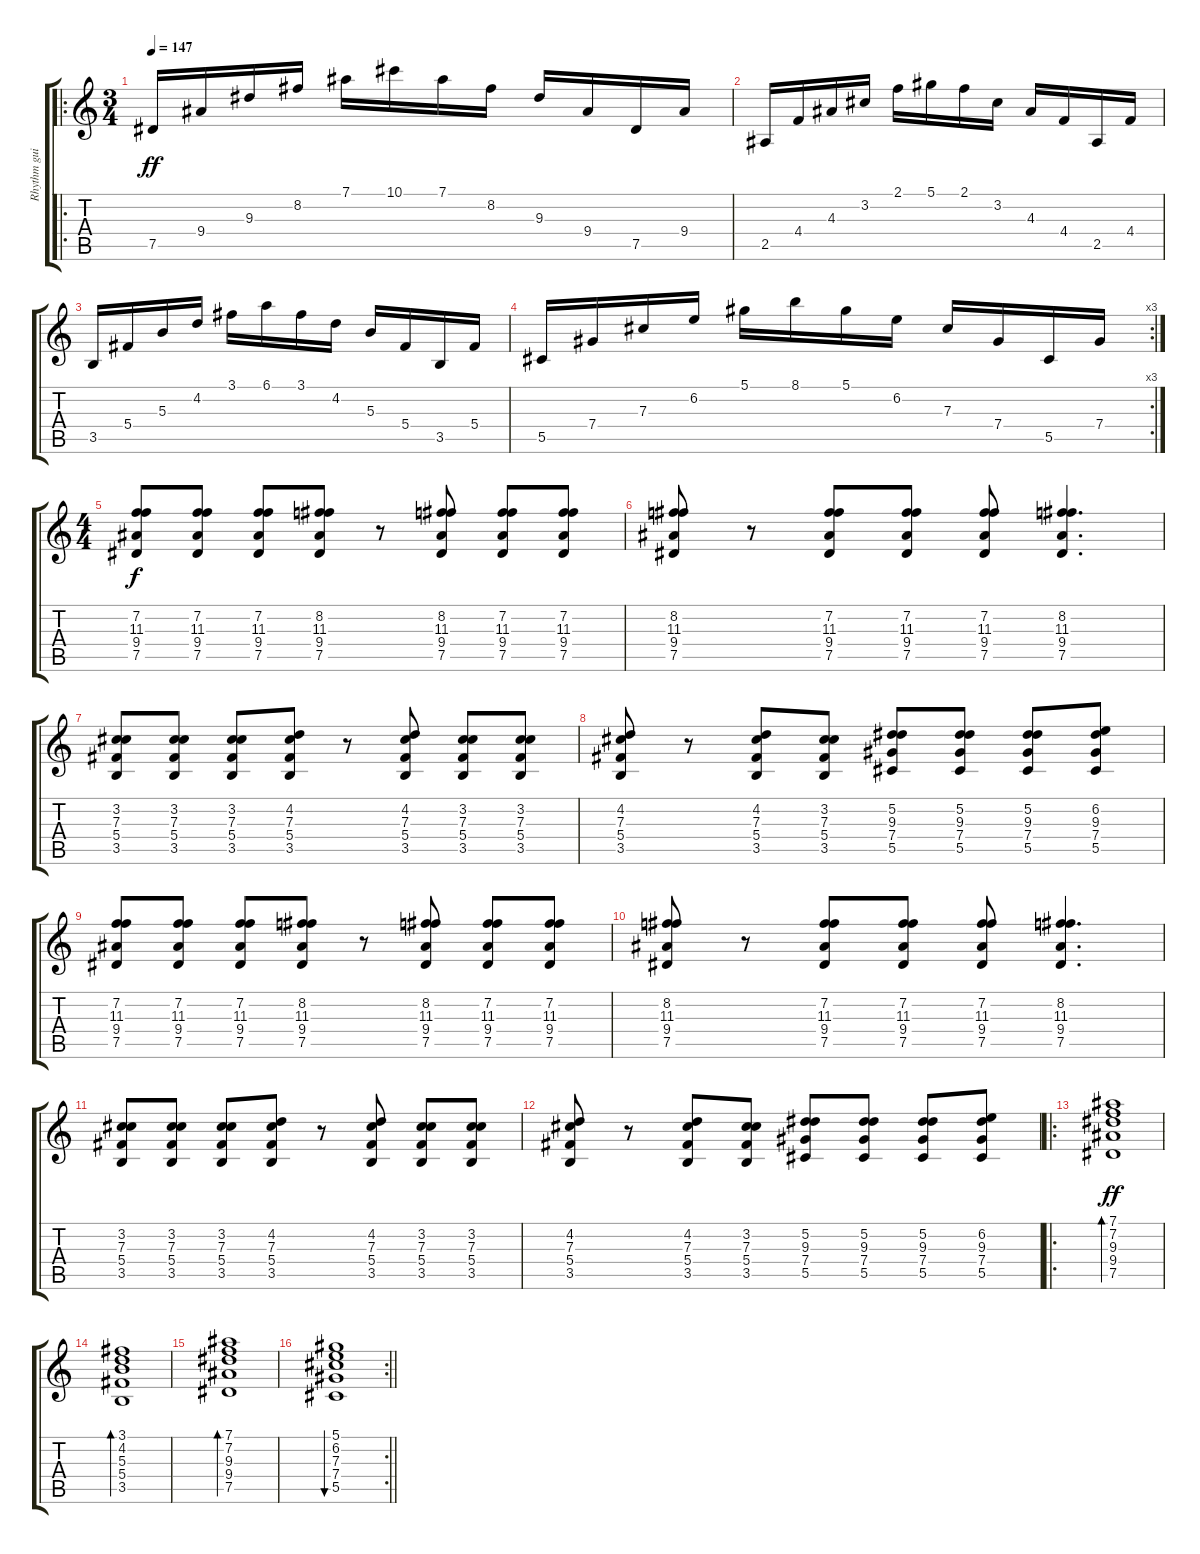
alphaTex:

\track ("Rhythm guitar" "Rhythm gui") {instrument distortionguitar}
\staff {score tabs}
\tuning (Eb4 Bb3 Gb3 Db3 Ab2 Eb2) {hide}
\ro
\ts (3 4)
\tempo 147
\clef g2
\ks c
7.5.16{dy ff} 9.4.16 9.3.16 8.2.16 7.1.16 10.1.16 7.1.16 8.2.16 9.3.16 9.4.16 7.5.16 9.4.16 |
2.5.16 4.4.16 4.3.16 3.2.16 2.1.16 5.1.16 2.1.16 3.2.16 4.3.16 4.4.16 2.5.16 4.4.16 |
3.5.16 5.4.16 5.3.16 4.2.16 3.1.16 6.1.16 3.1.16 4.2.16 5.3.16 5.4.16 3.5.16 5.4.16 |
\rc 3
5.5.16 7.4.16 7.3.16 6.2.16 5.1.16 8.1.16 5.1.16 6.2.16 7.3.16 7.4.16 5.5.16 7.4.16 |
\ts (4 4)
(7.2 11.3 9.4 7.5).8{dy f} (7.2 11.3 9.4 7.5).8 (7.2 11.3 9.4 7.5).8 (8.2 11.3 9.4 7.5).8 r.8 (8.2 11.3 9.4 7.5).8 (7.2 11.3 9.4 7.5).8 (7.2 11.3 9.4 7.5).8 |
(8.2 11.3 9.4 7.5).8 r.8 (7.2 11.3 9.4 7.5).8 (7.2 11.3 9.4 7.5).8 (7.2 11.3 9.4 7.5).8 (8.2 11.3 9.4 7.5).4{d} |
(3.2 7.3 5.4 3.5).8 (3.2 7.3 5.4 3.5).8 (3.2 7.3 5.4 3.5).8 (4.2 7.3 5.4 3.5).8 r.8 (4.2 7.3 5.4 3.5).8 (3.2 7.3 5.4 3.5).8 (3.2 7.3 5.4 3.5).8 |
(4.2 7.3 5.4 3.5).8 r.8 (4.2 7.3 5.4 3.5).8 (3.2 7.3 5.4 3.5).8 (5.2 9.3 7.4 5.5).8 (5.2 9.3 7.4 5.5).8 (5.2 9.3 7.4 5.5).8 (6.2 9.3 7.4 5.5).8 |
(7.2 11.3 9.4 7.5).8 (7.2 11.3 9.4 7.5).8 (7.2 11.3 9.4 7.5).8 (8.2 11.3 9.4 7.5).8 r.8 (8.2 11.3 9.4 7.5).8 (7.2 11.3 9.4 7.5).8 (7.2 11.3 9.4 7.5).8 |
(8.2 11.3 9.4 7.5).8 r.8 (7.2 11.3 9.4 7.5).8 (7.2 11.3 9.4 7.5).8 (7.2 11.3 9.4 7.5).8 (8.2 11.3 9.4 7.5).4{d} |
(3.2 7.3 5.4 3.5).8 (3.2 7.3 5.4 3.5).8 (3.2 7.3 5.4 3.5).8 (4.2 7.3 5.4 3.5).8 r.8 (4.2 7.3 5.4 3.5).8 (3.2 7.3 5.4 3.5).8 (3.2 7.3 5.4 3.5).8 |
(4.2 7.3 5.4 3.5).8 r.8 (4.2 7.3 5.4 3.5).8 (3.2 7.3 5.4 3.5).8 (5.2 9.3 7.4 5.5).8 (5.2 9.3 7.4 5.5).8 (5.2 9.3 7.4 5.5).8 (6.2 9.3 7.4 5.5).8 |
\ro
(7.1 7.2 9.3 9.4 7.5).1{bd 240 dy ff instrument acousticguitarsteel} |
(3.1 4.2 5.3 5.4 3.5).1{bd 240} |
(7.1 7.2 9.3 9.4 7.5).1{bd 240} |
\rc 2
\barLineRight lightlight
(5.1 6.2 7.3 7.4 5.5).1{bu 240}
